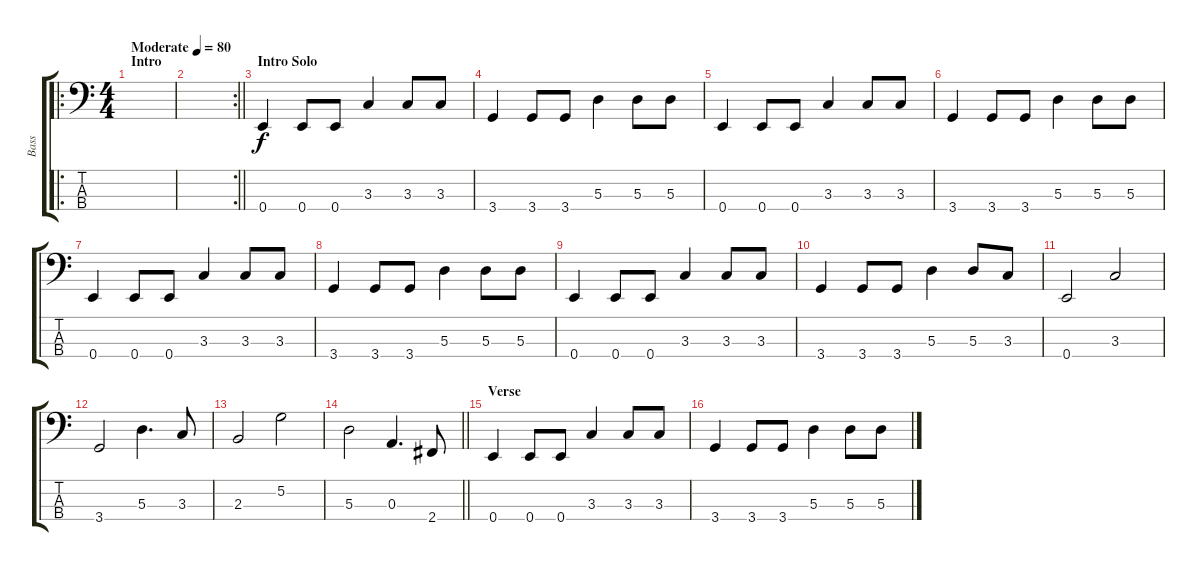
\track ("Bass" "Bass") {instrument acousticbass}
\staff {score tabs}
\tuning (G2 D2 A1 E1) {hide}
\ro
\ts (4 4)
\section ("" "Intro")
\tempo (80 "Moderate")
\clef f4
\ks c
|
\rc 2
\barLineRight lightlight
|
\section ("" "Intro Solo")
0.4.4 0.4.8 0.4.8 3.3.4 3.3.8 3.3.8 |
3.4.4 3.4.8 3.4.8 5.3.4 5.3.8 5.3.8 |
0.4.4 0.4.8 0.4.8 3.3.4 3.3.8 3.3.8 |
3.4.4 3.4.8 3.4.8 5.3.4 5.3.8 5.3.8 |
0.4.4 0.4.8 0.4.8 3.3.4 3.3.8 3.3.8 |
3.4.4 3.4.8 3.4.8 5.3.4 5.3.8 5.3.8 |
0.4.4 0.4.8 0.4.8 3.3.4 3.3.8 3.3.8 |
3.4.4 3.4.8 3.4.8 5.3.4 5.3.8 3.3.8 |
0.4.2 3.3.2 |
3.4.2 5.3.4{d} 3.3.8 |
2.3.2 5.2.2 |
\barLineRight lightlight
5.3.2 0.3.4{d} 2.4.8 |
\section ("" "Verse")
0.4.4 0.4.8 0.4.8 3.3.4 3.3.8 3.3.8 |
3.4.4 3.4.8 3.4.8 5.3.4 5.3.8 5.3.8
